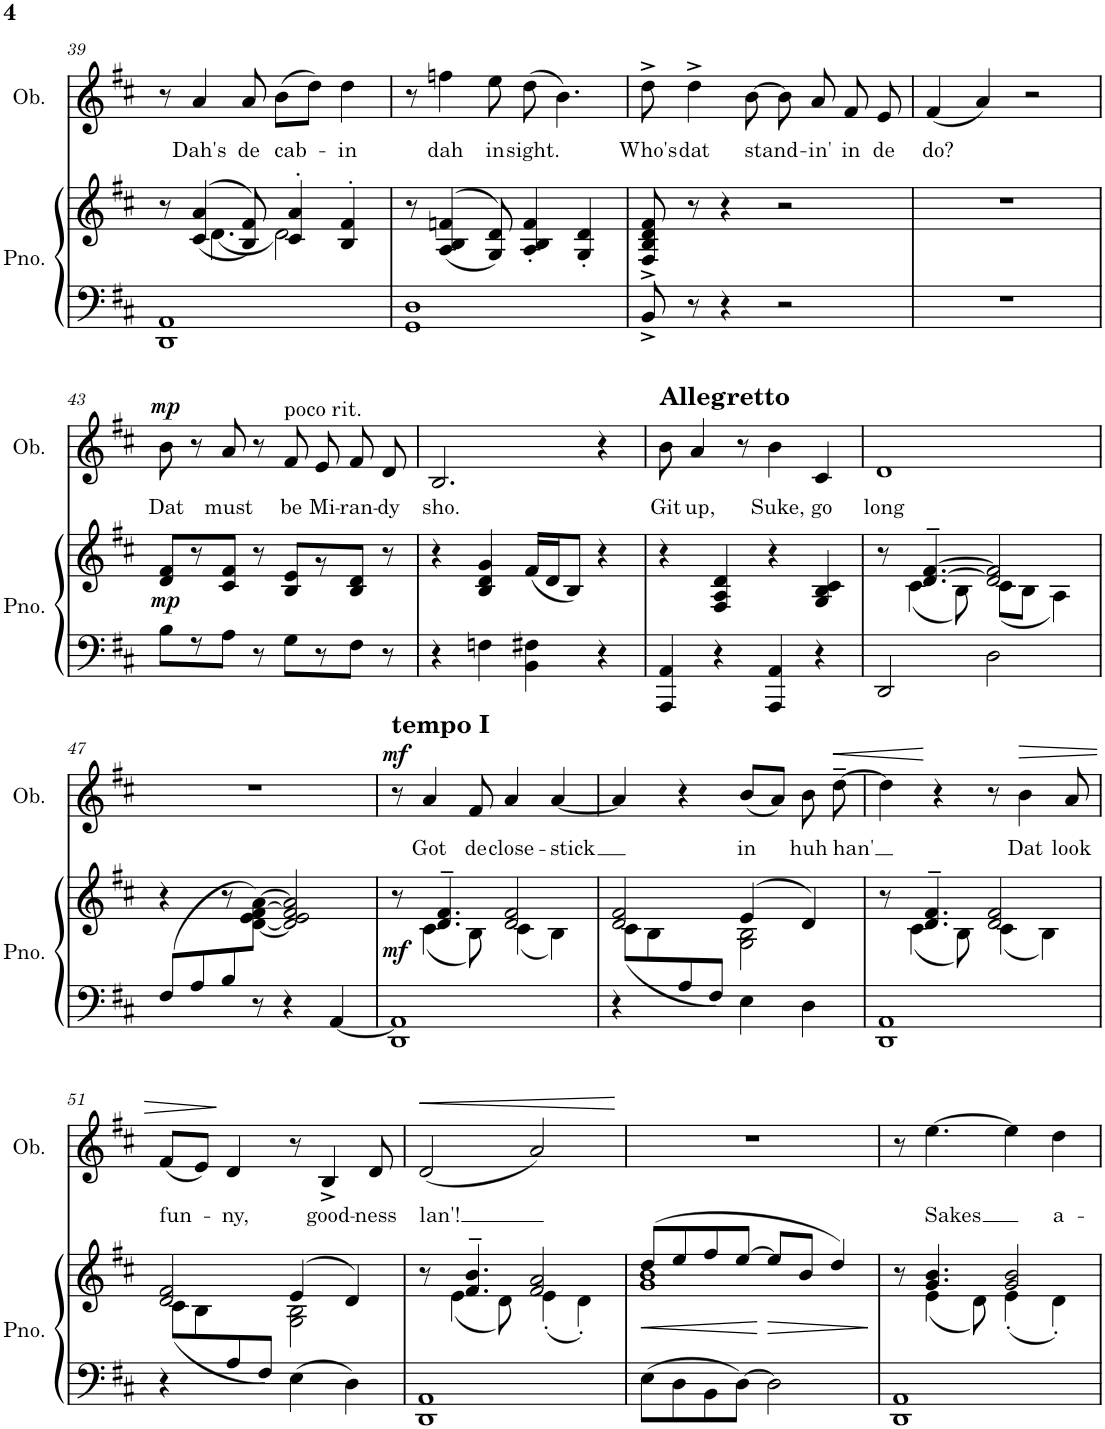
**kern	**kern	**dynam	**kern	**text	**dynam
*part2	*part2	*part2	*part1	*part1	*part1
*staff3	*staff2	*staff2/3	*staff1	*staff1	*staff1
*I"Piano	*	*	*I"Oboe	*	*
*I'Pno.	*	*	*I'Ob.	*	*
!!LO:PB:g=z
*clefF4	*clefG2	*	*clefG2	*	*
*k[f#c#]	*k[f#c#]	*	*k[f#c#]	*	*
*M4/4	*M4/4	*	*M4/4	*	*
=39	=39	=39	=39	=39	=39
*	*^	*	*	*	*
1DD 1AA	8r	8ryy	.	8r	.	.
!	!	!	!	!	!LO:LY:b	!
.	(<(4c#/ 4a/	[4.d\	.	4a/	Dah's	.
!	!	!	!	!	!LO:LY:b	!
.	8B/ 8f#/))	.	.	8a/	de	.
!	!	!	!	!	!LO:LY:b	!
.	4c#/' 4a/'	2d\]	.	(8b\L	cab-	.
.	.	.	.	8dd\J)	.	.
!	!	!	!	!	!LO:LY:b	!
.	4B/' 4f#/'	.	.	4dd\	-in	.
*	*v	*v	*	*	*	*
=40	=40	=40	=40	=40	=40
1GG 1D	8r	.	8r	.	.
!	!	!	!	!LO:LY:b	!
.	(>(4A/ 4B/ 4fn/	.	4ffn\	dah	.
!	!	!	!	!LO:LY:b	!
.	8G/ 8d/))	.	8ee\	in	.
!	!	!	!	!LO:LY:b	!
.	4A/' 4B/' 4f/'	.	(8dd\	sight.	.
.	.	.	4.b\)	.	.
.	4G/' 4d/'	.	.	.	.
=41	=41	=41	=41	=41	=41
!	!	!	!	!LO:LY:b	!
8BB^/	8F#/^ 8B/^ 8d/^ 8f#/^	.	8dd^\	Who's	.
!	!	!	!	!LO:LY:b	!
8r	8r	.	4dd^\	dat	.
4r	4r	.	.	.	.
!	!	!	!	!LO:LY:b	!
.	.	.	[8b\	stand-	.
2r	2r	.	8b\]	.	.
!	!	!	!	!LO:LY:b	!
.	.	.	8a/	-in'	.
!	!	!	!	!LO:LY:b	!
.	.	.	8f#/	in	.
!	!	!	!	!LO:LY:b	!
.	.	.	8e/	de	.
=42	=42	=42	=42	=42	=42
!	!	!	!	!LO:LY:b	!
1r	1r	.	(4f#/	do?	.
.	.	.	4a/)	.	.
.	.	.	2r	.	.
!!LO:LB:g=z
=43	=43	=43	=43	=43	=43
!	!	!LO:DY:b	!	!LO:LY:b	!LO:DY:a
8B\L	8d/ 8f#/L	mp	8b\	Dat	mp
8r	8r	.	8r	.	.
!	!	!	!	!LO:LY:b	!
8A\J	8c#/ 8f#/J	.	8a/	must	.
8r	8r	.	8r	.	.
!	!	!	!LO:TX:a:t=poco rit.	!	!
!	!	!	!	!LO:LY:b	!
8G\L	8B/ 8e/L	.	8f#/	be	.
!	!	!	!	!LO:LY:b	!
8r	8r	.	8e/	Mi-	.
!	!	!	!	!LO:LY:b	!
8F#\J	8B/ 8d/J	.	8f#/	-ran-	.
!	!	!	!	!LO:LY:b	!
8r	8r	.	8d/	-dy	.
=44	=44	=44	=44	=44	=44
!	!	!	!	!LO:LY:b	!
4r	4r	.	2.B/	sho.	.
4Fn\	4B/ 4d/ 4g/	.	.	.	.
4BB\ 4F#X\	(16f#/LL	.	.	.	.
.	16d/J	.	.	.	.
.	8B/J)	.	.	.	.
4r	4r	.	4r	.	.
=45	=45	=45	=45	=45	=45
!	!	!	!LO:TX:a:B:t=Allegretto	!	!
!	!	!	!	!LO:LY:b	!
4AAA/ 4AA/	4r	.	8b\	Git	.
!	!	!	!	!LO:LY:b	!
.	.	.	4a/	up,	.
4r	4F#/ 4A/ 4d/	.	.	.	.
.	.	.	8r	.	.
!	!	!	!	!LO:LY:b	!
4AAA/ 4AA/	4r	.	4b\	Suke,	.
!	!	!	!	!LO:LY:b	!
4r	4G/ 4B/ 4c#/	.	4c#/	go	.
=46	=46	=46	=46	=46	=46
*	*^	*	*	*	*
!	!	!	!	!	!LO:LY:b	!
2DD/	8r	8ryy	.	1d	long	.
.	[4.d/~ [4.f#/~	(4c#\	.	.	.	.
.	.	8B\)	.	.	.	.
2D\	2d/] 2f#/]	(8c#\L	.	.	.	.
.	.	8B\J	.	.	.	.
.	.	4A\)	.	.	.	.
!!LO:LB:g=z
=47	=47	=47	=47	=47	=47	=47
(8F#/L	4r	4.ryy	.	1r	.	.
8A/	.	.	.	.	.	.
8B/	8r	.	.	.	.	.
8ryy	8r	[8d\ [8e\ [8f#\ [8a\J)	.	.	.	.
4r	2d/] 2e/] 2f#/] 2a/]	2ryy	.	.	.	.
[4AA/	.	.	.	.	.	.
=48	=48	=48	=48	=48	=48	=48
!	!	!	!	!LO:TX:a:B:t=tempo I	!	!
!	!	!	!LO:DY:b	!	!	!LO:DY:a
1DD 1AA]	8r	8ryy	mf	8r	.	mf
!	!	!	!	!	!LO:LY:b	!
.	4.d/~ 4.f#/~	(4c#\	.	4a/	Got	.
!	!	!	!	!	!LO:LY:b	!
.	.	8B\)	.	8f#/	de	.
!	!	!	!	!	!LO:LY:b	!
.	2d/ 2f#/	(4c#\	.	4a/	close-	.
!	!	!	!	!	!LO:LY:b	!
.	.	4B\)	.	[4a/	-stick	.
=49	=49	=49	=49	=49	=49	=49
*^	*	*	*	*	*	*
4ryy	4r	2d/ 2f#/	(<8c#\L	.	4a/]	.	.
.	.	.	8B\	.	.	.	.
8A/	4ryy	.	4ryy	.	4r	.	.
8F#/J)	.	.	.	.	.	.	.
!	!	!	!	!	!	!LO:LY:b	!
2ryy	4E\	(4e/	2G\ 2B\	.	(8b/L	in	.
.	.	.	.	.	8a/J)	.	.
!	!	!	!	!	!	!LO:LY:b	!
.	4D\	4d/)	.	.	8b\	huh	.
!	!	!	!	!	!	!LO:LY:b	!LO:HP:b
.	.	.	.	.	[8dd~\	han'	<
*v	*v	*	*	*	*	*	*
=50	=50	=50	=50	=50	=50	=50
1DD 1AA	8r	8ryy	.	4dd\]	.	.
.	4.d/~ 4.f#/~	(4c#\	.	.	.	.
.	.	.	.	4r	.	[
.	.	8B\)	.	.	.	.
.	2d/ 2f#/	(4c#\	.	8r	.	.
!	!	!	!	!	!LO:LY:b	!LO:HP:b
.	.	.	.	4b\	Dat	>
.	.	4B\)	.	.	.	.
!	!	!	!	!	!LO:LY:b	!
.	.	.	.	8a/	look	.
!!LO:LB:g=z
=51	=51	=51	=51	=51	=51	=51
*^	*	*	*	*	*	*
!	!	!	!	!	!	!LO:LY:b	!
4ryy	4r	2d/ 2f#/	(<8c#\L	.	(8f#/L	fun-	.
.	.	.	8B\	.	8e/J)	.	.
!	!	!	!	!	!	!LO:LY:b	!
8A/	4ryy	.	4ryy	.	4d/	-ny,	]
8F#/J)	.	.	.	.	.	.	.
2ryy	4E\	(4e/	2G\ 2B\	.	8r	.	.
!	!	!	!	!	!	!LO:LY:b	!
.	.	.	.	.	4B^/	good-	.
.	4D\	4d/)	.	.	.	.	.
!	!	!	!	!	!	!LO:LY:b	!
.	.	.	.	.	8d/	-ness	.
*v	*v	*	*	*	*	*	*
=52	=52	=52	=52	=52	=52	=52
!	!	!	!	!	!LO:LY:b	!LO:HP:b
1DD 1AA	8r	8ryy	.	(2d/	lan'!	<
.	4.f#/~ 4.b/~	(4e\	.	.	.	.
.	.	8d\)	.	.	.	.
.	2f#/ 2a/	(4e'\	.	2a/)	.	.
.	.	4d'\)	.	.	.	.
*	*v	*v	*	*	*	*
.	.	.	.	.	[
=53	=53	=53	=53	=53	=53
!	!	!LO:HP:b	!	!	!
*	*^	*	*	*	*
8E\L	(8dd/L	1g 1b	<	1r	.	.
8D\	8ee/	.	.	.	.	.
8BB\	8ff#/	.	.	.	.	.
[8D\J	[8ee/J	.	.	.	.	.
!	!	!	!LO:HP:n=1:b	!	!	!
2D\]	8ee/L]	.	[ >	.	.	.
.	8b/J	.	.	.	.	.
.	4dd/)	.	.	.	.	.
*	*v	*v	*	*	*	*
.	.	]	.	.	.
=54	=54	=54	=54	=54	=54
*	*^	*	*	*	*
1DD 1AA	8r	8ryy	.	8r	.	.
!	!	!	!	!	!LO:LY:b	!
.	4.g/ 4.b/	(4e\	.	[4.ee\	Sakes	.
.	.	8d\)	.	.	.	.
.	2g/ 2b/	(4e'\	.	4ee\]	.	.
!	!	!	!	!	!LO:LY:b	!
.	.	4d'\)	.	4dd\	a-	.
*	*v	*v	*	*	*	*
=	=	=	=	=	=
*-	*-	*-	*-	*-	*-
